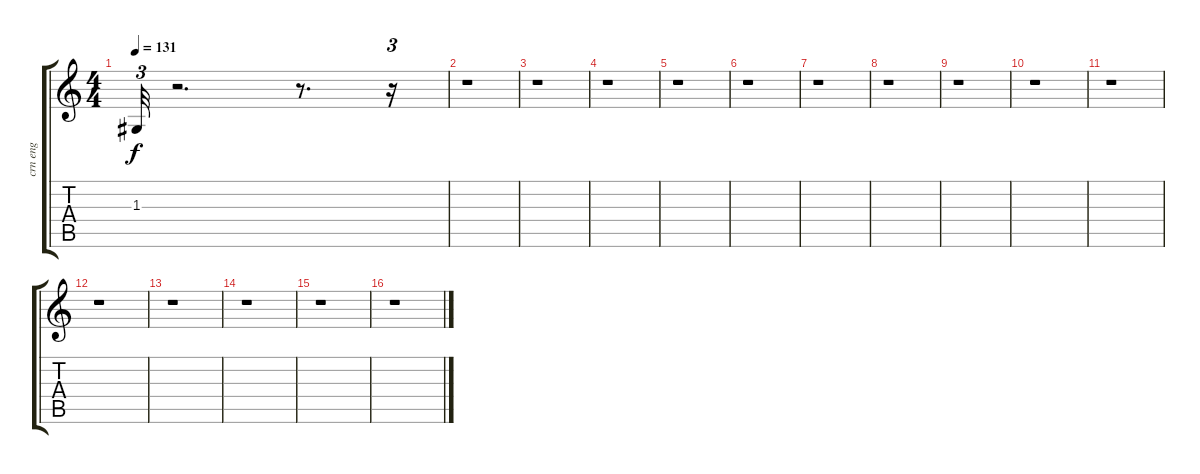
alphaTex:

\track ("crn eng" "crn eng") {instrument englishhorn}
\staff {score tabs}
\tuning (E4 B3 G3 D3 A2 E2) {hide}
\ts (4 4)
\tempo 131
\clef g2
\ks c
1.3{t}.32{tu (3 2) dy f} r.2{d} r.8{d} r.16{tu (3 2)} |
r.1 |
r.1 |
r.1 |
r.1 |
r.1 |
r.1 |
r.1 |
r.1 |
r.1 |
r.1 |
r.1 |
r.1 |
r.1 |
r.1 |
r.1
